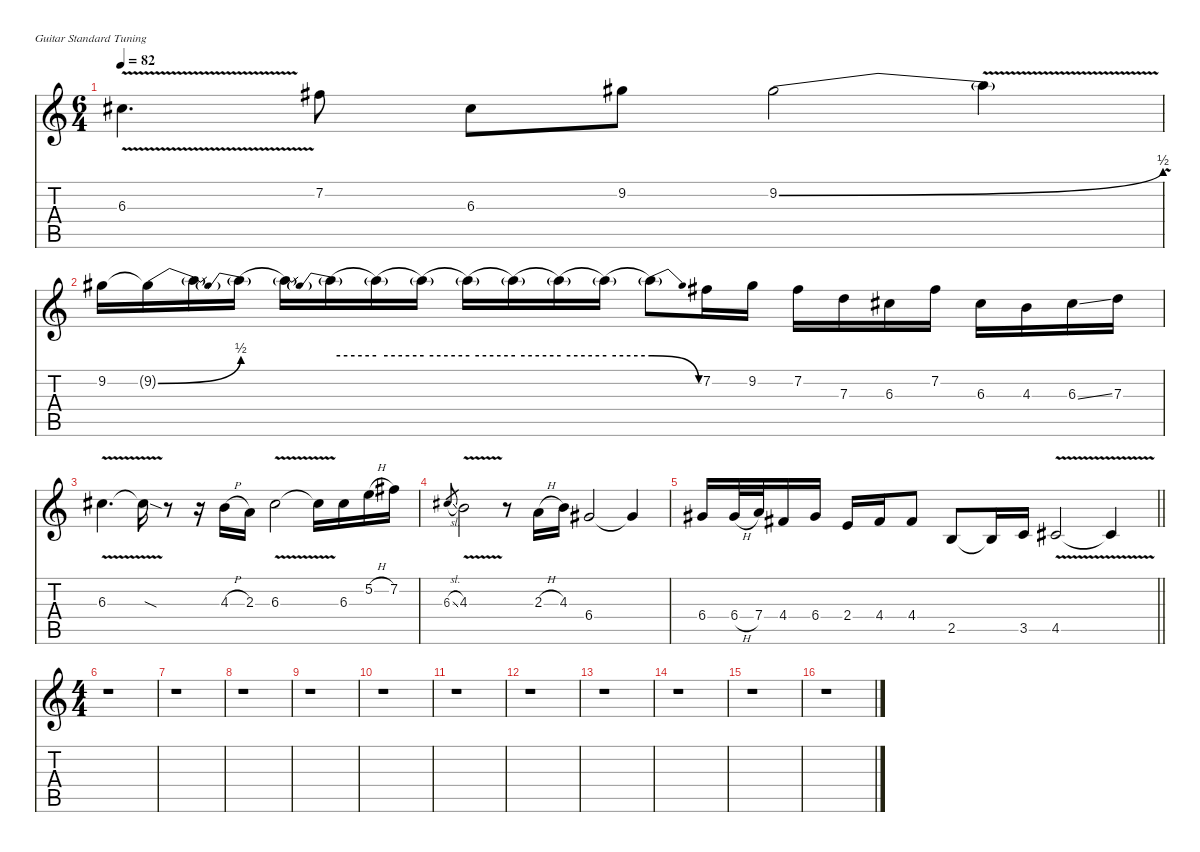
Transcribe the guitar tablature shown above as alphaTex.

\defaultSystemsLayout 4
\hideDynamics
\bracketExtendMode nobrackets
\singleTrackTrackNamePolicy hidden
\multiTrackTrackNamePolicy hidden
\firstSystemTrackNameMode fullname
\firstSystemTrackNameOrientation horizontal
\otherSystemsTrackNameOrientation horizontal
\track ("Guitar solo" "dist.guit.") {instrument distortionguitar}
\staff {score tabs}
\tuning (E4 B3 G3 D3 A2 E2)
\ts (6 4)
\tempo 82
\clef g2
\ks c
6.3{v acc #}.4{d dy f beam Down} 7.2{acc #}.8{beam Down} 6.3{acc #}.8{beam Down} 9.2{acc #}.8{beam Down} 9.2{be (bend 0 0 60 2) acc #}.2{beam Down} 9.2{v t}.4{beam Down} |
9.2{acc #}.16{beam Down} 9.2{be (bend 0 0 60 2) t acc #}.16{beam Down} 9.2{t}.16{beam Down} 9.2{be (prebend 0 2 60 2) t}.16{beam Down} 9.2{t}.16{beam Down} 9.2{be (prebend 0 2 60 2) t}.16{beam Down} 9.2{be (hold 0 2 60 2) t}.16{beam Down} 9.2{be (hold 0 2 60 2) t}.16{beam Down} 9.2{be (hold 0 2 60 2) t}.16{beam Down} 9.2{be (hold 0 2 60 2) t}.16{beam Down} 9.2{be (hold 0 2 60 2) t}.16{beam Down} 9.2{be (hold 0 2 60 2) t}.16{beam Down} 9.2{be (release 0 2 60 0) t}.8{beam Down} 7.2{acc #}.16{beam Down} 9.2{acc #}.16{beam Down} 7.2{acc #}.16{beam Down} 7.3.16{beam Down} 6.3{acc #}.16{beam Down} 7.2{acc #}.16{beam Down} 6.3{acc #}.16{beam Down} 4.3.16{beam Down} 6.3{ss acc #}.16{beam Down} 7.3.16{beam Down} |
6.3{v acc #}.4{d beam Down} 6.3{v sod t acc #}.16{beam Down} r.8{beam Down} r.16{beam Down} 4.3{h}.16{beam Down} 2.3.16{beam Down} 6.3{v acc #}.2{beam Down} 6.3{v t acc #}.16{beam Down} 6.3{acc #}.16{beam Down} 5.2{h}.16{beam Down} 7.2{acc #}.16{beam Down} |
6.3{sl acc #}.8{gr dy mf beam Up} 4.3{v}.2{dy f beam Down} r.8{beam Down} 2.3{h}.16{beam Up} 4.3.16{beam Up} 6.4{acc #}.2{beam Up} 6.4{t acc #}.4{beam Up} |
\barLineRight lightlight
6.4{acc #}.16{beam Up} 6.4{h acc #}.32{beam Up} 7.4.32{beam Up} 4.4{acc #}.16{beam Up} 6.4{acc #}.16{beam Up} 2.4.16{beam Up} 4.4{acc #}.16{beam Up} 4.4{acc #}.8{beam Up} 2.5.8{beam Up} 2.5{t}.16{beam Up} 3.5.16{beam Up} 4.5{v acc #}.2{beam Up} 4.5{v t acc #}.4{beam Up} |
\ts (4 4)
\beaming (8 2 2 2 2)
r.1{beam Down} |
r.1{beam Down} |
r.1{beam Down} |
r.1{beam Down} |
r.1{beam Down} |
r.1{beam Down} |
r.1{beam Down} |
r.1{beam Down} |
r.1{beam Down} |
r.1{beam Down} |
r.1{beam Down}
